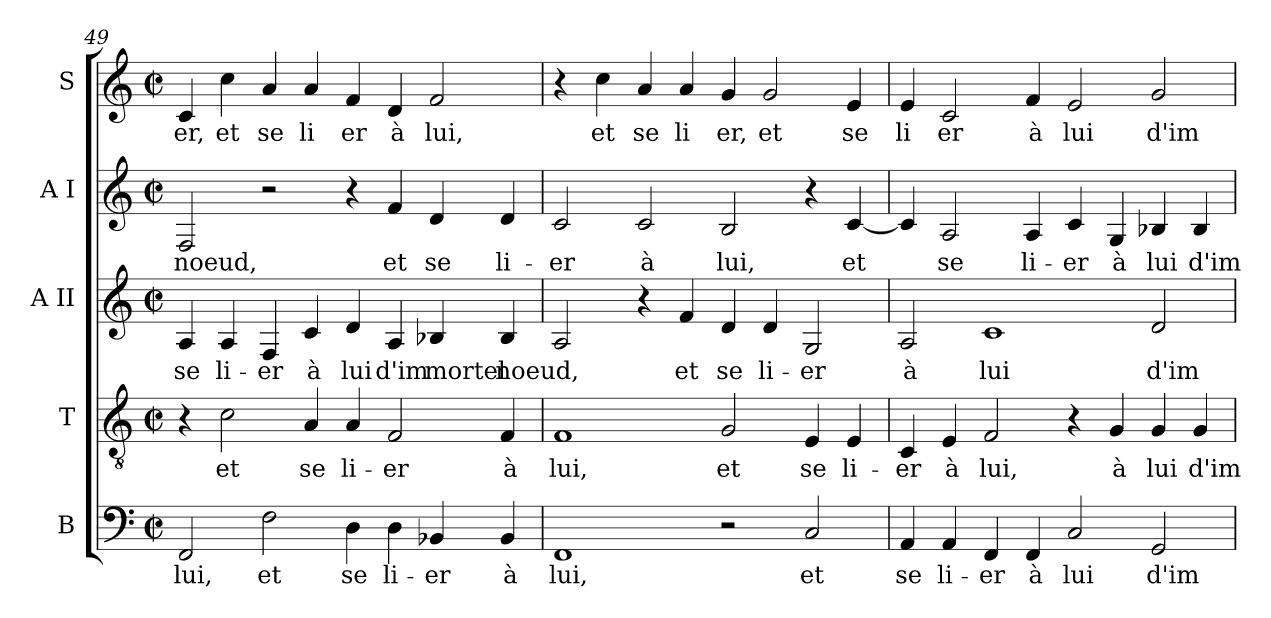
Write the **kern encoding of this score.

**kern	**text	**kern	**text	**kern	**text	**kern	**text	**kern	**text
*part5	*part5	*part4	*part4	*part3	*part3	*part2	*part2	*part1	*part1
*staff5	*staff5	*staff4	*staff4	*staff3	*staff3	*staff2	*staff2	*staff1	*staff1
*I"B	*	*I"T	*	*I"A II	*	*I"A I	*	*I"S	*
!!LO:LB:g=z
*clefF4	*	*clefGv2	*	*clefG2	*	*clefG2	*	*clefG2	*
*	*	*k[]	*	*	*	*	*	*	*
*	*	*C:	*	*	*	*	*	*	*
*M2/2	*	*M2/2	*	*M2/2	*	*M2/2	*	*M2/2	*
*met(c|)	*	*met(c|)	*	*met(c|)	*	*met(c|)	*	*met(c|)	*
=49	=49	=49	=49	=49	=49	=49	=49	=49	=49
!	!LO:LY:b:cj	!	!	!	!LO:LY:b:cj	!	!LO:LY:b:cj	!	!LO:LY:b:cj
2FF/	lui,	4r	.	4A/	se	2F/	noeud,	4c/	er,
!	!	!	!LO:LY:b:cj	!	!LO:LY:b:cj	!	!	!	!LO:LY:b:cj
.	.	2c\	et	4A/	li-	.	.	4cc\	et
!	!LO:LY:b:cj	!	!	!	!LO:LY:b:cj	!	!	!	!LO:LY:b:cj
2F\	et	.	.	4F/	-er	2r	.	4a/	se
!	!	!	!LO:LY:b:cj	!	!LO:LY:b:cj	!	!	!	!LO:LY:b:cj
.	.	4A/	se	4c/	à	.	.	4a/	li
!	!LO:LY:b:cj	!	!LO:LY:b:cj	!	!LO:LY:b:cj	!	!	!	!LO:LY:b:cj
4D\	se	4A/	li-	4d/	lui	4r	.	4f/	er
!	!LO:LY:b:cj	!	!LO:LY:b:cj	!	!LO:LY:b:cj	!	!LO:LY:b:cj	!	!LO:LY:b:cj
4D\	li-	2F/	-er	4A/	d'im	4f/	et	4d/	à
!	!LO:LY:b:cj	!	!	!	!LO:LY:b:cj	!	!LO:LY:b:cj	!	!LO:LY:b:cj
4BB-X/	-er	.	.	4B-X/	mortel	4d/	se	2f/	lui,
!	!LO:LY:b:cj	!	!LO:LY:b:cj	!	!LO:LY:b	!	!LO:LY:b:cj	!	!
4BB-/	à	4F/	à	4B-/	noeud,	4d/	li-	.	.
=50	=50	=50	=50	=50	=50	=50	=50	=50	=50
!	!LO:LY:b:cj	!	!LO:LY:b:cj	!	!	!	!LO:LY:b:cj	!	!
1FF	lui,	1F	lui,	2A/	.	2c/	-er	4r	.
!	!	!	!	!	!	!	!	!	!LO:LY:b:cj
.	.	.	.	.	.	.	.	4cc\	et
!	!	!	!	!	!	!	!LO:LY:b:cj	!	!LO:LY:b:cj
.	.	.	.	4r	.	2c/	à	4a/	se
!	!	!	!	!	!LO:LY:b:cj	!	!	!	!LO:LY:b:cj
.	.	.	.	4f/	et	.	.	4a/	li
!	!	!	!LO:LY:b:cj	!	!LO:LY:b:cj	!	!LO:LY:b:cj	!	!LO:LY:b:cj
2r	.	2G/	et	4d/	se	2B/	lui,	4g/	er,
!	!	!	!	!	!LO:LY:b:cj	!	!	!	!LO:LY:b:cj
.	.	.	.	4d/	li-	.	.	2g/	et
!	!LO:LY:b:cj	!	!LO:LY:b:cj	!	!LO:LY:b:cj	!	!	!	!
2C/	et	4E/	se	2G/	-er	4r	.	.	.
!	!	!	!LO:LY:b:cj	!	!	!	!LO:LY:b:cj	!	!LO:LY:b:cj
.	.	4E/	li-	.	.	[<4c/	et	4e/	se
=51	=51	=51	=51	=51	=51	=51	=51	=51	=51
!	!LO:LY:b:cj	!	!LO:LY:b:cj	!	!LO:LY:b:cj	!	!	!	!LO:LY:b:cj
4AA/	se	4C/	-er	2A/	à	4c/]	.	4e/	li
!	!LO:LY:b:cj	!	!LO:LY:b:cj	!	!	!	!LO:LY:b:cj	!	!LO:LY:b:cj
4AA/	li-	4E/	à	.	.	2A/	se	2c/	er
!	!LO:LY:b:cj	!	!LO:LY:b:cj	!	!LO:LY:b:cj	!	!	!	!
4FF/	-er	2F/	lui,	1c	lui	.	.	.	.
!	!LO:LY:b:cj	!	!	!	!	!	!LO:LY:b:cj	!	!LO:LY:b:cj
4FF/	à	.	.	.	.	4A/	li-	4f/	à
!	!LO:LY:b:cj	!	!	!	!	!	!LO:LY:b:cj	!	!LO:LY:b:cj
2C/	lui	4r	.	.	.	4c/	-er	2e/	lui
!	!	!	!LO:LY:b:cj	!	!	!	!LO:LY:b:cj	!	!
.	.	4G/	à	.	.	4G/	à	.	.
!	!LO:LY:b:cj	!	!LO:LY:b:cj	!	!LO:LY:b:cj	!	!LO:LY:b:cj	!	!LO:LY:b:cj
2GG/	d'im-	4G/	lui	2d/	d'im-	4B-X/	lui	2g/	d'im
!	!	!	!LO:LY:b:cj	!	!	!	!LO:LY:b:cj	!	!
.	.	4G/	d'im-	.	.	4B-/	d'im-	.	.
=	=	=	=	=	=	=	=	=	=
*-	*-	*-	*-	*-	*-	*-	*-	*-	*-
